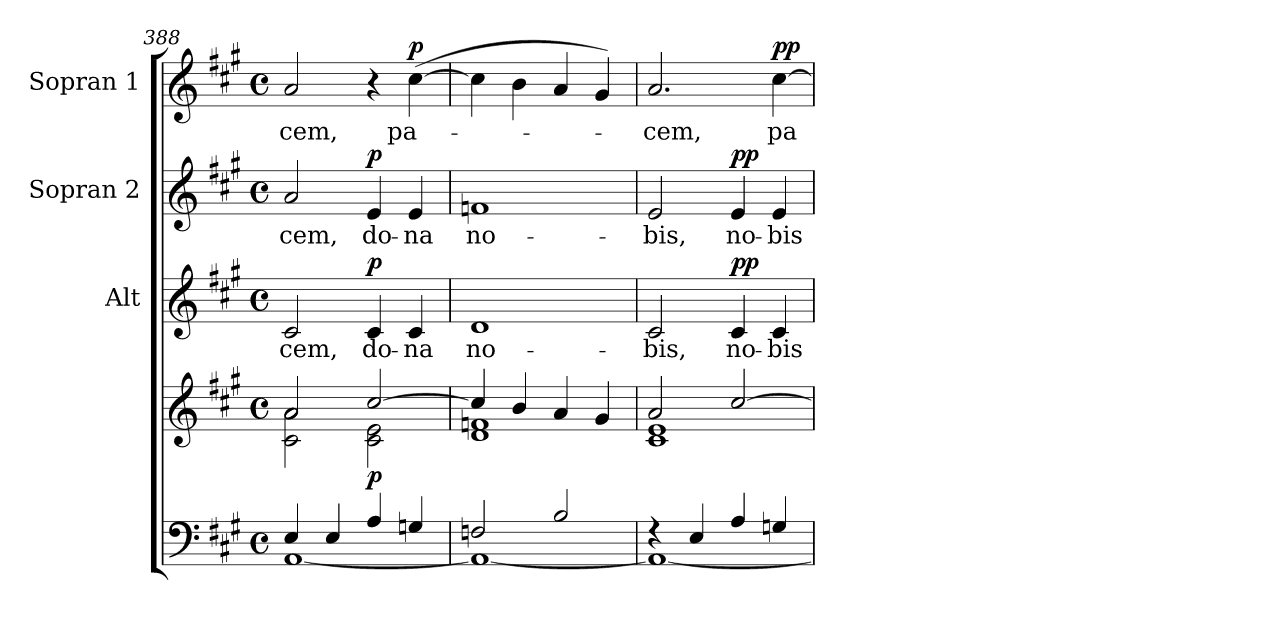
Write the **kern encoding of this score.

**kern	**kern	**dynam	**kern	**text	**dynam	**kern	**text	**dynam	**kern	**text	**dynam
*part4	*part4	*part4	*part3	*part3	*part3	*part2	*part2	*part2	*part1	*part1	*part1
*staff5	*staff4	*staff4/5	*staff3	*staff3	*staff3	*staff2	*staff2	*staff2	*staff1	*staff1	*staff1
*	*	*	*I"Alt	*	*	*I"Sopran 2	*	*	*I"Sopran 1	*	*
*	*	*	*I'A.	*	*	*I'S. 2	*	*	*I'S. 1	*	*
*clefF4	*clefG2	*	*clefG2	*	*	*clefG2	*	*	*clefG2	*	*
*k[f#c#g#]	*k[f#c#g#]	*	*k[f#c#g#]	*	*	*k[f#c#g#]	*	*	*k[f#c#g#]	*	*
*A:	*A:	*	*A:	*	*	*A:	*	*	*A:	*	*
*M4/4	*M4/4	*	*M4/4	*	*	*M4/4	*	*	*M4/4	*	*
*met(c)	*met(c)	*	*met(c)	*	*	*met(c)	*	*	*met(c)	*	*
=388	=388	=388	=388	=388	=388	=388	=388	=388	=388	=388	=388
*^	*^	*	*	*	*	*	*	*	*	*	*
!	!	!	!	!	!	!LO:LY:b	!	!	!LO:LY:b	!	!	!LO:LY:b	!
4E/	[<1AA	2a/	2c#\ 2a\	.	2c#/	-cem,	.	2a/	-cem,	.	2a/	-cem,	.
4E/	.	.	.	.	.	.	.	.	.	.	.	.	.
!	!	!	!	!LO:DY:b	!	!LO:LY:b	!LO:DY:a	!	!LO:LY:b	!LO:DY:a	!	!	!
4A/	.	[>2cc#/	2c#\ 2e\	p	4c#/	do-	p	4e/	do-	p	4r	.	.
!	!	!	!	!	!	!LO:LY:b	!	!	!LO:LY:b	!	!	!LO:LY:b	!LO:DY:a
4Gn/	.	.	.	.	4c#/	-na	.	4e/	-na	.	(>[4cc#\	pa-	p
=389	=389	=389	=389	=389	=389	=389	=389	=389	=389	=389	=389	=389	=389
!	!	!	!	!	!	!LO:LY:b	!	!	!LO:LY:b	!	!	!	!
2Fn/	1AA_	4cc#/]	1d 1fn	.	1d	no-	.	1fn	no-	.	4cc#\]	.	.
.	.	4b/	.	.	.	.	.	.	.	.	4b\	.	.
2B/	.	4a/	.	.	.	.	.	.	.	.	4a/	.	.
.	.	4g#/	.	.	.	.	.	.	.	.	4g#/)	.	.
!!LO:LB:g=z
=390	=390	=390	=390	=390	=390	=390	=390	=390	=390	=390	=390	=390	=390
!	!	!	!	!	!	!LO:LY:b	!	!	!LO:LY:b	!	!	!LO:LY:b	!
4rF	1AA_	2a/	1c# 1e	.	2c#/	-bis,	.	2e/	-bis,	.	2.a/	-cem,	.
4E/	.	.	.	.	.	.	.	.	.	.	.	.	.
!	!	!	!	!	!	!LO:LY:b	!LO:DY:a	!	!LO:LY:b	!LO:DY:a	!	!	!
4A/	.	[>2cc#/	.	.	4c#/	no-	pp	4e/	no-	pp	.	.	.
!	!	!	!	!	!	!LO:LY:b	!	!	!LO:LY:b	!	!	!LO:LY:b	!LO:DY:a
4Gn/	.	.	.	.	4c#/	-bis	.	4e/	-bis	.	[4cc#\	pa-	pp
*v	*v	*	*	*	*	*	*	*	*	*	*	*	*
*	*v	*v	*	*	*	*	*	*	*	*	*	*
=	=	=	=	=	=	=	=	=	=	=	=
*-	*-	*-	*-	*-	*-	*-	*-	*-	*-	*-	*-
